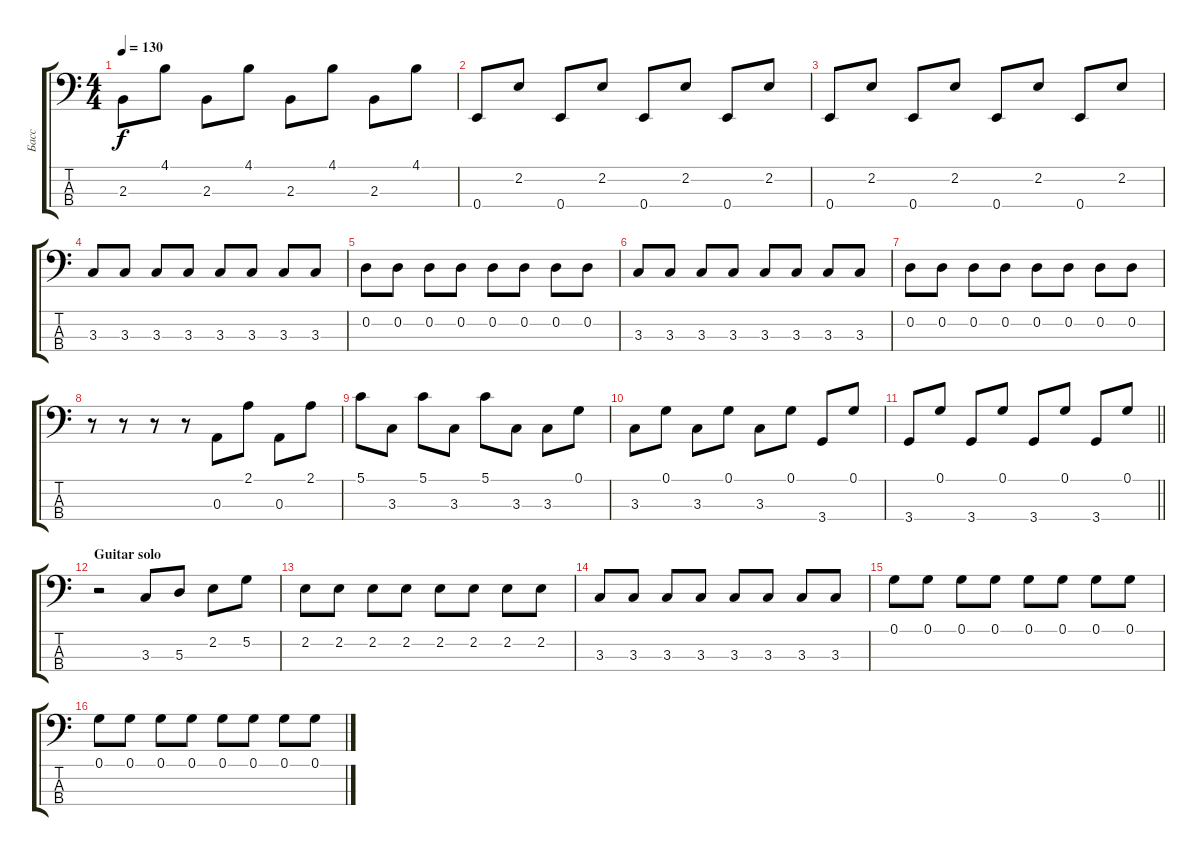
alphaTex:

\track ("Басс" "Басс") {instrument synthbass1}
\staff {score tabs}
\tuning (G2 D2 A1 E1) {hide}
\ts (4 4)
\tempo 130
\clef f4
\ks c
2.3.8{dy f} 4.1.8 2.3.8 4.1.8 2.3.8 4.1.8 2.3.8 4.1.8 |
0.4.8 2.2.8 0.4.8 2.2.8 0.4.8 2.2.8 0.4.8 2.2.8 |
0.4.8 2.2.8 0.4.8 2.2.8 0.4.8 2.2.8 0.4.8 2.2.8 |
3.3.8 3.3.8 3.3.8 3.3.8 3.3.8 3.3.8 3.3.8 3.3.8 |
0.2.8 0.2.8 0.2.8 0.2.8 0.2.8 0.2.8 0.2.8 0.2.8 |
3.3.8 3.3.8 3.3.8 3.3.8 3.3.8 3.3.8 3.3.8 3.3.8 |
0.2.8 0.2.8 0.2.8 0.2.8 0.2.8 0.2.8 0.2.8 0.2.8 |
r.8 r.8 r.8 r.8 0.3.8 2.1.8 0.3.8 2.1.8 |
5.1.8 3.3.8 5.1.8 3.3.8 5.1.8 3.3.8 3.3.8 0.1.8 |
3.3.8 0.1.8 3.3.8 0.1.8 3.3.8 0.1.8 3.4.8 0.1.8 |
\barLineRight lightlight
3.4.8 0.1.8 3.4.8 0.1.8 3.4.8 0.1.8 3.4.8 0.1.8 |
\section ("" "Guitar solo")
r.2 3.3.8 5.3.8 2.2.8 5.2.8 |
2.2.8{instrument electricbasspick} 2.2.8 2.2.8 2.2.8 2.2.8 2.2.8 2.2.8 2.2.8 |
3.3.8 3.3.8 3.3.8 3.3.8 3.3.8 3.3.8 3.3.8 3.3.8 |
0.1.8 0.1.8 0.1.8 0.1.8 0.1.8 0.1.8 0.1.8 0.1.8 |
0.1.8 0.1.8 0.1.8 0.1.8 0.1.8 0.1.8 0.1.8 0.1.8
